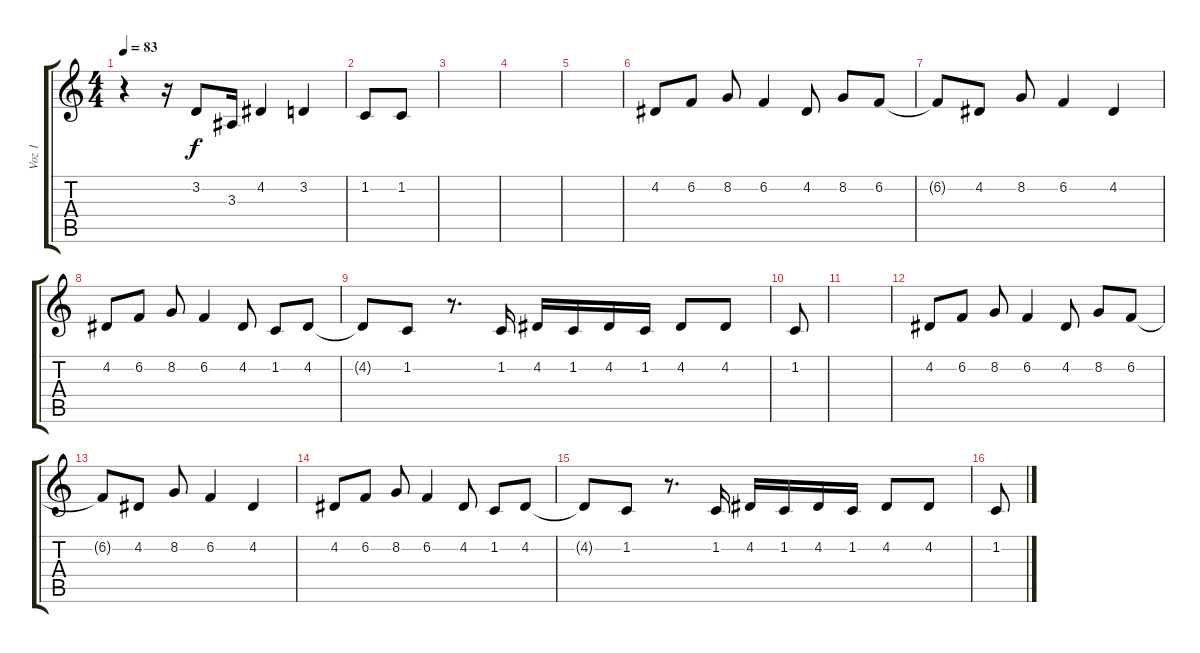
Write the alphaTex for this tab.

\track ("Voz 1" "Voz 1") {instrument tangoaccordion}
\staff {score tabs}
\tuning (E4 B3 G3 D3 A2 E2) {hide}
\ts (4 4)
\tempo 83
\clef g2
\ks c
r.4{dy f} r.16 3.2.8 3.3.16 4.2.4 3.2.4 |
1.2.8 1.2.8 |
|
|
|
4.2.8 6.2.8 8.2.8 6.2.4 4.2.8 8.2.8 6.2.8 |
6.2{t}.8 4.2.8 8.2.8 6.2.4 4.2.4 |
4.2.8 6.2.8 8.2.8 6.2.4 4.2.8 1.2.8 4.2.8 |
4.2{t}.8 1.2.8 r.8{d} 1.2.16 4.2.16 1.2.16 4.2.16 1.2.16 4.2.8 4.2.8 |
1.2.8 |
|
4.2.8 6.2.8 8.2.8 6.2.4 4.2.8 8.2.8 6.2.8 |
6.2{t}.8 4.2.8 8.2.8 6.2.4 4.2.4 |
4.2.8 6.2.8 8.2.8 6.2.4 4.2.8 1.2.8 4.2.8 |
4.2{t}.8 1.2.8 r.8{d} 1.2.16 4.2.16 1.2.16 4.2.16 1.2.16 4.2.8 4.2.8 |
1.2.8
